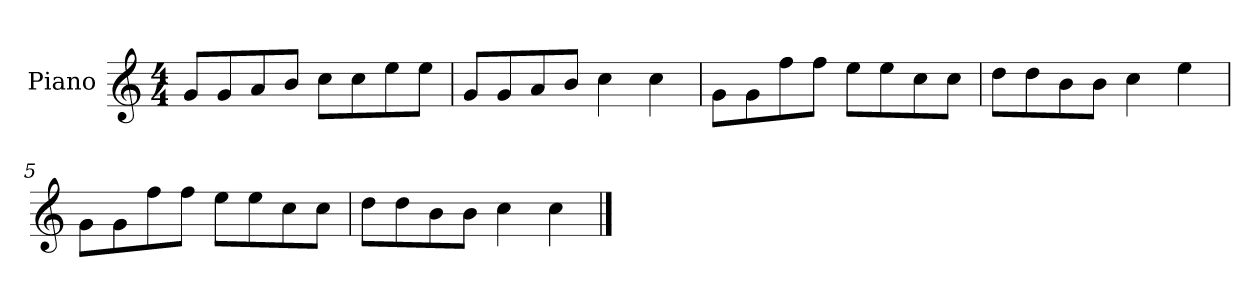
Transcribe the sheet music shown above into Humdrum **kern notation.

**kern
*part1
*staff1
*I"Piano
*I'P-no
*clefG2
*k[]
*M4/4
*MM90
=1
8g/L
8g/
8a/
8b/J
8cc\L
8cc\
8ee\
8ee\J
=2
8g/L
8g/
8a/
8b/J
4cc\
4cc\
=3
8g\L
8g\
8ff\
8ff\J
8ee\L
8ee\
8cc\
8cc\J
=4
8dd\L
8dd\
8b\
8b\J
4cc\
4ee\
=5
8g\L
8g\
8ff\
8ff\J
8ee\L
8ee\
8cc\
8cc\J
!!LO:LB:g=z
=6
8dd\L
8dd\
8b\
8b\J
4cc\
4cc\
==
*-
